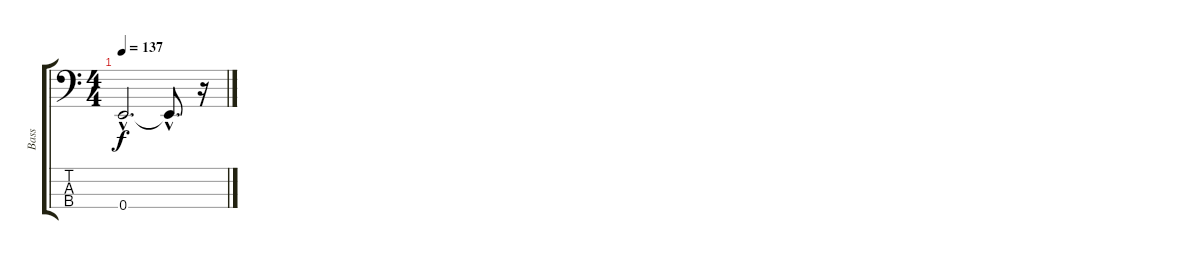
\track ("Bass " "Bass ") {instrument acousticbass}
\staff {score tabs}
\tuning (G2 D2 A1 E1) {hide}
\ts (4 4)
\tempo 137
\clef f4
\ks c
0.4{hac t}.2{d dy f} 0.4{hac t}.8{d} r.16
